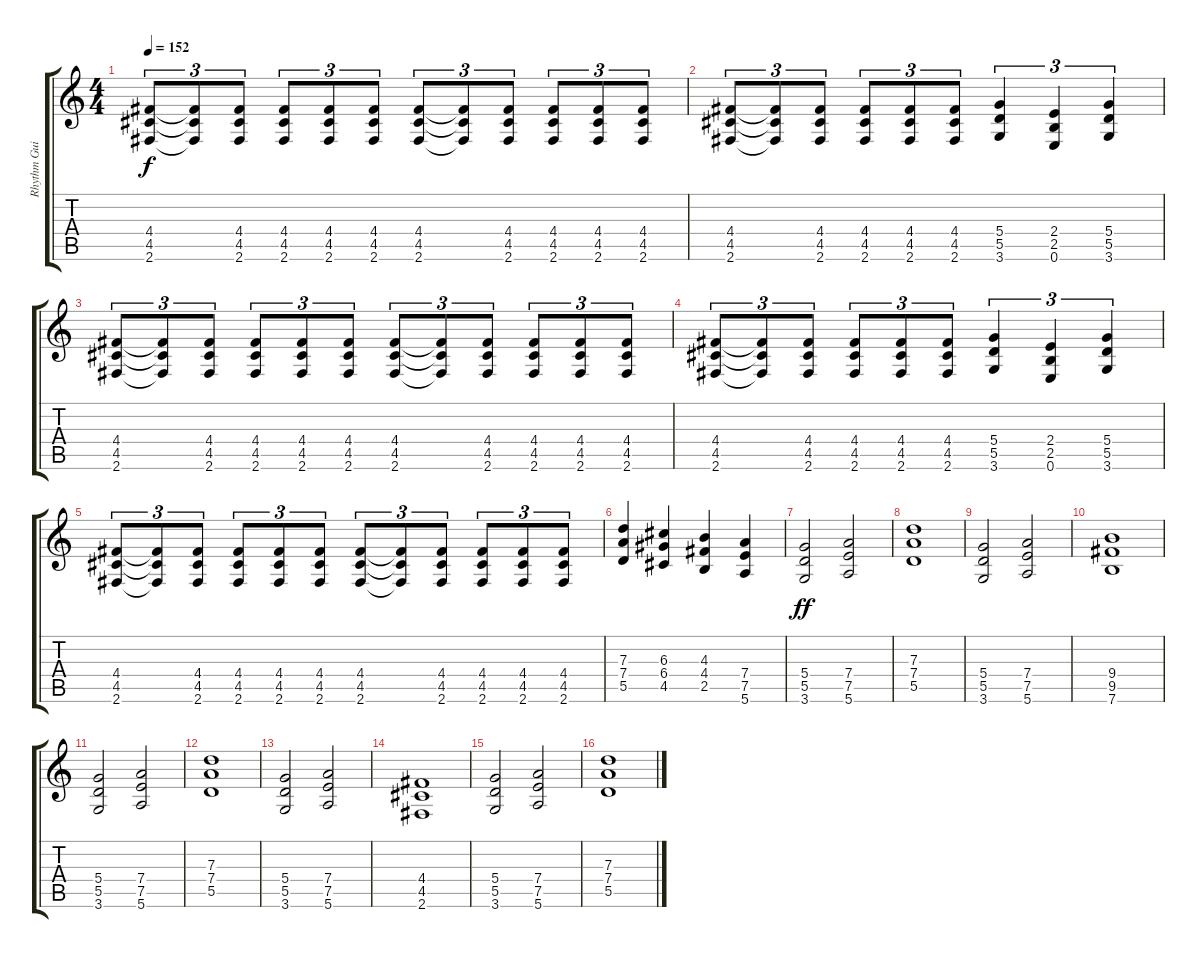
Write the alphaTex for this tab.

\track ("Rhythm Guitar" "Rhythm Gui") {instrument overdrivenguitar}
\staff {score tabs}
\tuning (E4 B3 G3 D3 A2 E2) {hide}
\ts (4 4)
\tempo 152
\clef g2
\ks c
(4.4 4.5 2.6).8{tu (3 2) dy f} (4.4{t} 4.5{t} 2.6{t}).8{tu (3 2)} (4.4 4.5 2.6).8{tu (3 2)} (4.4 4.5 2.6).8{tu (3 2)} (4.4 4.5 2.6).8{tu (3 2)} (4.4 4.5 2.6).8{tu (3 2)} (4.4 4.5 2.6).8{tu (3 2)} (4.4{t} 4.5{t} 2.6{t}).8{tu (3 2)} (4.4 4.5 2.6).8{tu (3 2)} (4.4 4.5 2.6).8{tu (3 2)} (4.4 4.5 2.6).8{tu (3 2)} (4.4 4.5 2.6).8{tu (3 2)} |
(4.4 4.5 2.6).8{tu (3 2)} (4.4{t} 4.5{t} 2.6{t}).8{tu (3 2)} (4.4 4.5 2.6).8{tu (3 2)} (4.4 4.5 2.6).8{tu (3 2)} (4.4 4.5 2.6).8{tu (3 2)} (4.4 4.5 2.6).8{tu (3 2)} (5.4 5.5 3.6).4{tu (3 2)} (2.4 2.5 0.6).4{tu (3 2)} (5.4 5.5 3.6).4{tu (3 2)} |
(4.4 4.5 2.6).8{tu (3 2)} (4.4{t} 4.5{t} 2.6{t}).8{tu (3 2)} (4.4 4.5 2.6).8{tu (3 2)} (4.4 4.5 2.6).8{tu (3 2)} (4.4 4.5 2.6).8{tu (3 2)} (4.4 4.5 2.6).8{tu (3 2)} (4.4 4.5 2.6).8{tu (3 2)} (4.4{t} 4.5{t} 2.6{t}).8{tu (3 2)} (4.4 4.5 2.6).8{tu (3 2)} (4.4 4.5 2.6).8{tu (3 2)} (4.4 4.5 2.6).8{tu (3 2)} (4.4 4.5 2.6).8{tu (3 2)} |
(4.4 4.5 2.6).8{tu (3 2)} (4.4{t} 4.5{t} 2.6{t}).8{tu (3 2)} (4.4 4.5 2.6).8{tu (3 2)} (4.4 4.5 2.6).8{tu (3 2)} (4.4 4.5 2.6).8{tu (3 2)} (4.4 4.5 2.6).8{tu (3 2)} (5.4 5.5 3.6).4{tu (3 2)} (2.4 2.5 0.6).4{tu (3 2)} (5.4 5.5 3.6).4{tu (3 2)} |
(4.4 4.5 2.6).8{tu (3 2)} (4.4{t} 4.5{t} 2.6{t}).8{tu (3 2)} (4.4 4.5 2.6).8{tu (3 2)} (4.4 4.5 2.6).8{tu (3 2)} (4.4 4.5 2.6).8{tu (3 2)} (4.4 4.5 2.6).8{tu (3 2)} (4.4 4.5 2.6).8{tu (3 2)} (4.4{t} 4.5{t} 2.6{t}).8{tu (3 2)} (4.4 4.5 2.6).8{tu (3 2)} (4.4 4.5 2.6).8{tu (3 2)} (4.4 4.5 2.6).8{tu (3 2)} (4.4 4.5 2.6).8{tu (3 2)} |
(7.3 7.4 5.5).4 (6.3 6.4 4.5).4 (4.3 4.4 2.5).4 (7.4 7.5 5.6).4 |
(5.4 5.5 3.6).2{dy ff} (7.4 7.5 5.6).2 |
(7.3 7.4 5.5).1 |
(5.4 5.5 3.6).2 (7.4 7.5 5.6).2 |
(9.4 9.5 7.6).1 |
(5.4 5.5 3.6).2 (7.4 7.5 5.6).2 |
(7.3 7.4 5.5).1 |
(5.4 5.5 3.6).2 (7.4 7.5 5.6).2 |
(4.4 4.5 2.6).1 |
(5.4 5.5 3.6).2 (7.4 7.5 5.6).2 |
(7.3 7.4 5.5).1
